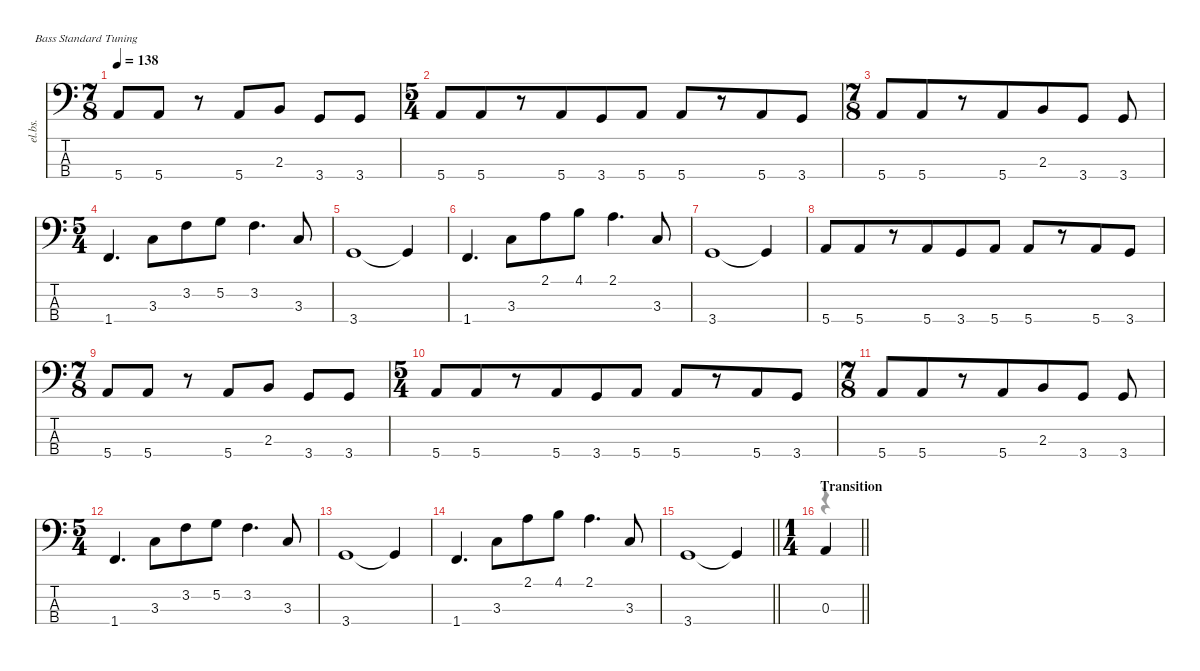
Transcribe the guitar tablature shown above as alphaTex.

\defaultSystemsLayout 4
\hideDynamics
\bracketExtendMode nobrackets
\track ("Basse" "el.bs.") {instrument electricbassfinger}
\staff {score tabs}
\tuning (G2 D2 A1 E1)
\voice
\ts (7 8)
\beaming (8 3 2 2)
\tempo 138
\clef f4
\ks aminor
5.4.8{dy f beam Up} 5.4.8{beam Up} r.8{beam Up} 5.4.8{beam Up} 2.3.8{beam Up} 3.4.8{beam Up} 3.4.8{beam Up} |
\ts (5 4)
\beaming (8 6 4)
5.4.8{beam Up} 5.4.8{beam Up} r.8{beam Up} 5.4.8{beam Up} 3.4.8{beam Up} 5.4.8{beam Up} 5.4.8{beam Up} r.8{beam Up} 5.4.8{beam Up} 3.4.8{beam Up} |
\ts (7 8)
\beaming (8 6 4)
5.4.8{beam Up} 5.4.8{beam Up} r.8{beam Up} 5.4.8{beam Up} 2.3.8{beam Up} 3.4.8{beam Up} 3.4.8{beam Up} |
\ts (5 4)
\beaming (8 6 4)
1.4.4{d beam Up} 3.3.8{beam Down} 3.2.8{beam Down} 5.2.8{beam Down} 3.2.4{d beam Down} 3.3.8{beam Up} |
3.4.1{beam Up} 3.4{t}.4{beam Up} |
1.4.4{d beam Up} 3.3.8{beam Down} 2.1.8{beam Down} 4.1.8{beam Down} 2.1.4{d beam Down} 3.3.8{beam Up} |
3.4.1{beam Up} 3.4{t}.4{beam Up} |
5.4.8{beam Up} 5.4.8{beam Up} r.8{beam Up} 5.4.8{beam Up} 3.4.8{beam Up} 5.4.8{beam Up} 5.4.8{beam Up} r.8{beam Up} 5.4.8{beam Up} 3.4.8{beam Up} |
\ts (7 8)
\beaming (8 3 2 2)
5.4.8{beam Up} 5.4.8{beam Up} r.8{beam Up} 5.4.8{beam Up} 2.3.8{beam Up} 3.4.8{beam Up} 3.4.8{beam Up} |
\ts (5 4)
\beaming (8 6 4)
5.4.8{beam Up} 5.4.8{beam Up} r.8{beam Up} 5.4.8{beam Up} 3.4.8{beam Up} 5.4.8{beam Up} 5.4.8{beam Up} r.8{beam Up} 5.4.8{beam Up} 3.4.8{beam Up} |
\ts (7 8)
\beaming (8 6 4)
5.4.8{beam Up} 5.4.8{beam Up} r.8{beam Up} 5.4.8{beam Up} 2.3.8{beam Up} 3.4.8{beam Up} 3.4.8{beam Up} |
\ts (5 4)
\beaming (8 6 4)
1.4.4{d beam Up} 3.3.8{beam Down} 3.2.8{beam Down} 5.2.8{beam Down} 3.2.4{d beam Down} 3.3.8{beam Up} |
3.4.1{beam Up} 3.4{t}.4{beam Up} |
1.4.4{d beam Up} 3.3.8{beam Down} 2.1.8{beam Down} 4.1.8{beam Down} 2.1.4{d beam Down} 3.3.8{beam Up} |
\barLineRight lightlight
3.4.1{beam Up} 3.4{t}.4{beam Up} |
\ts (1 4)
\beaming (8 2)
\section ("" "Transition")
\barLineRight lightlight
0.3.4{beam Up}
\voice
\clef f4
\ottava regular
\simile none
\ks aminor
|
|
|
|
|
|
|
|
|
|
|
|
|
|
\barLineRight lightlight
|
\barLineRight lightlight
r.4{dy mf beam Down}
